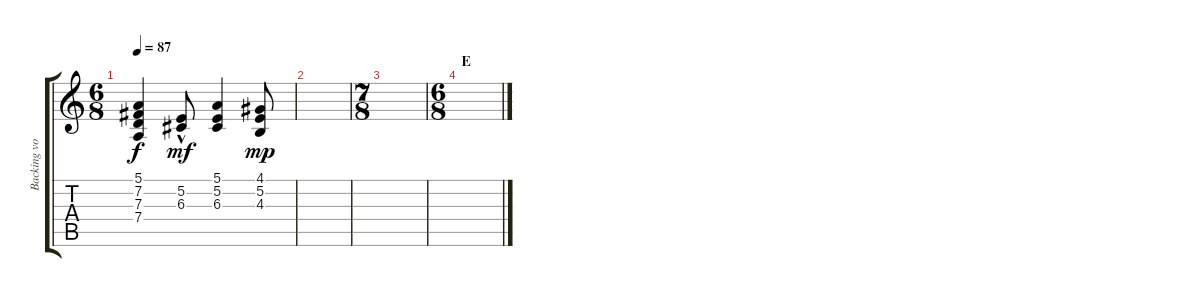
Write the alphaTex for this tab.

\track ("Backing vocal" "Backing vo") {instrument synthvoice}
\staff {score tabs}
\tuning (E4 B3 G3 D3 A2 E2) {hide}
\ts (6 8)
\tempo 87
\clef g2
\ks c
(5.1 7.2 7.3 7.4).4{dy f} (5.2 6.3{hac}).8{dy mf} (5.1 5.2 6.3).4 (4.1 5.2 4.3).8{dy mp} |
|
\ts (7 8)
|
\ts (6 8)
\section ("" "E")
